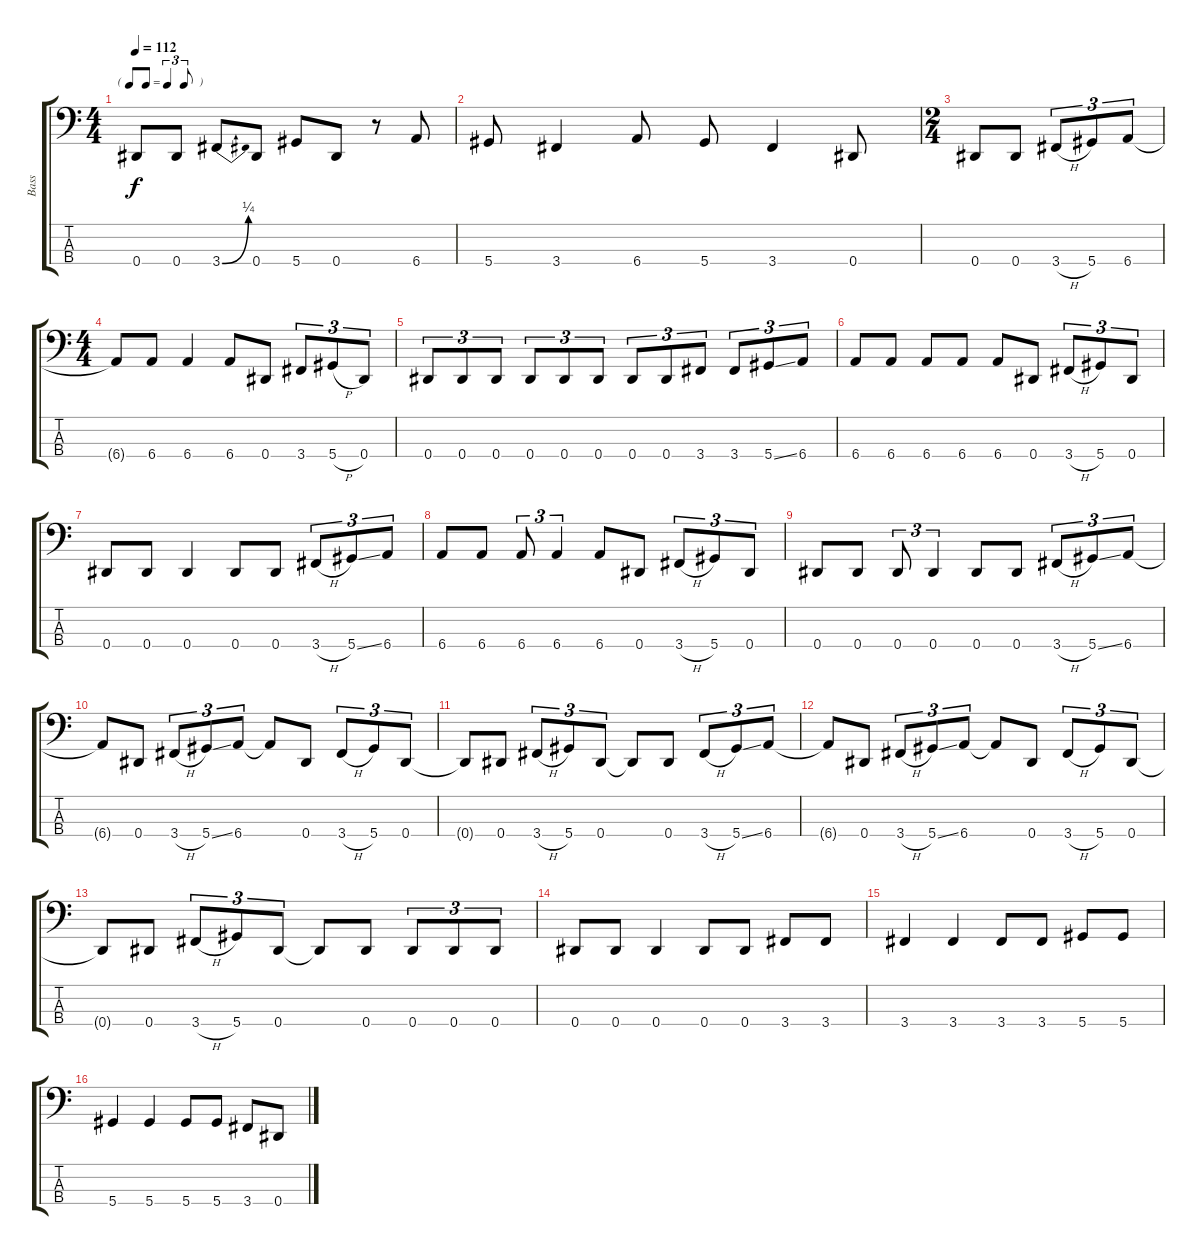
\track ("Bass" "Bass") {instrument electricbasspick}
\staff {score tabs}
\tuning (Gb2 Db2 Ab1 Eb1) {hide}
\ts (4 4)
\tf triplet8th
\tempo 112
\clef f4
\ks c
0.4{t}.8{dy f} 0.4.8 3.4{be (bend 0 0 60 1)}.8 0.4.8 5.4.8 0.4.8 r.8 6.4.8 |
5.4.8 3.4.4 6.4.8 5.4.8 3.4.4 0.4.8 |
\ts (2 4)
0.4.8 0.4.8 3.4{h}.8{tu (3 2)} 5.4.8{tu (3 2)} 6.4.8{tu (3 2)} |
\ts (4 4)
6.4{t}.8 6.4.8 6.4.4 6.4.8 0.4.8 3.4.8{tu (3 2)} 5.4{h}.8{tu (3 2)} 0.4.8{tu (3 2)} |
0.4.8{tu (3 2)} 0.4.8{tu (3 2)} 0.4.8{tu (3 2)} 0.4.8{tu (3 2)} 0.4.8{tu (3 2)} 0.4.8{tu (3 2)} 0.4.8{tu (3 2)} 0.4.8{tu (3 2)} 3.4.8{tu (3 2)} 3.4.8{tu (3 2)} 5.4{ss}.8{tu (3 2)} 6.4.8{tu (3 2)} |
6.4.8 6.4.8 6.4.8 6.4.8 6.4.8 0.4.8 3.4{h}.8{tu (3 2)} 5.4.8{tu (3 2)} 0.4.8{tu (3 2)} |
0.4.8 0.4.8 0.4.4 0.4.8 0.4.8 3.4{h}.8{tu (3 2)} 5.4{ss}.8{tu (3 2)} 6.4.8{tu (3 2)} |
6.4.8 6.4.8 6.4.8{tu (3 2)} 6.4.4{tu (3 2)} 6.4.8 0.4.8 3.4{h}.8{tu (3 2)} 5.4.8{tu (3 2)} 0.4.8{tu (3 2)} |
0.4.8 0.4.8 0.4.8{tu (3 2)} 0.4.4{tu (3 2)} 0.4.8 0.4.8 3.4{h}.8{tu (3 2)} 5.4{ss}.8{tu (3 2)} 6.4.8{tu (3 2)} |
6.4{t}.8 0.4.8 3.4{h}.8{tu (3 2)} 5.4{ss}.8{tu (3 2)} 6.4.8{tu (3 2)} 6.4{t}.8 0.4.8 3.4{h}.8{tu (3 2)} 5.4.8{tu (3 2)} 0.4.8{tu (3 2)} |
0.4{t}.8 0.4.8 3.4{h}.8{tu (3 2)} 5.4.8{tu (3 2)} 0.4.8{tu (3 2)} 0.4{t}.8 0.4.8 3.4{h}.8{tu (3 2)} 5.4{ss}.8{tu (3 2)} 6.4.8{tu (3 2)} |
6.4{t}.8 0.4.8 3.4{h}.8{tu (3 2)} 5.4{ss}.8{tu (3 2)} 6.4.8{tu (3 2)} 6.4{t}.8 0.4.8 3.4{h}.8{tu (3 2)} 5.4.8{tu (3 2)} 0.4.8{tu (3 2)} |
0.4{t}.8 0.4.8 3.4{h}.8{tu (3 2)} 5.4.8{tu (3 2)} 0.4.8{tu (3 2)} 0.4{t}.8 0.4.8 0.4.8{tu (3 2)} 0.4.8{tu (3 2)} 0.4.8{tu (3 2)} |
0.4.8 0.4.8 0.4.4 0.4.8 0.4.8 3.4.8 3.4.8 |
3.4.4 3.4.4 3.4.8 3.4.8 5.4.8 5.4.8 |
5.4.4 5.4.4 5.4.8 5.4.8 3.4.8 0.4.8
